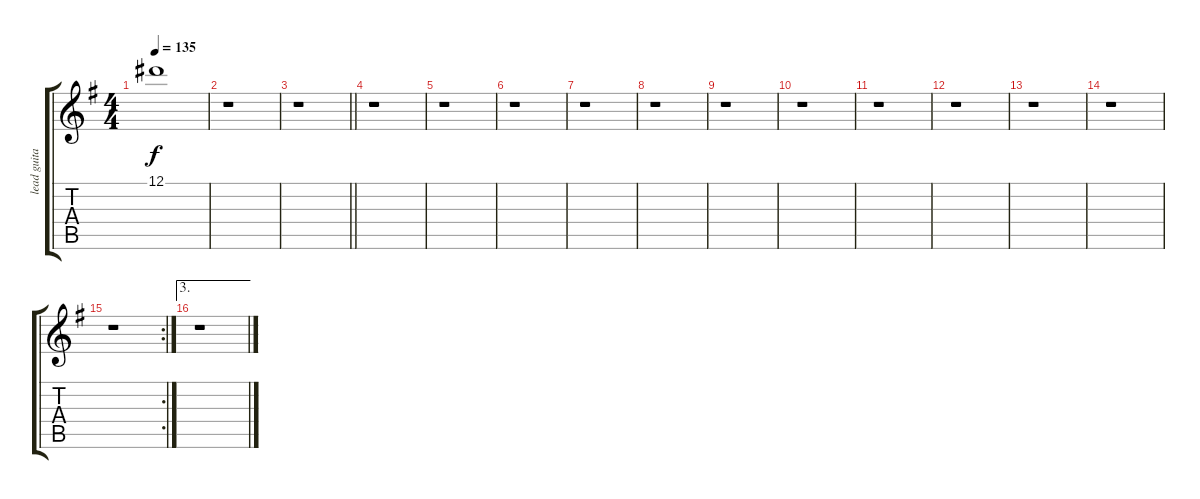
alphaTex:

\track ("lead guitar" "lead guita") {instrument distortionguitar}
\staff {score tabs}
\tuning (Eb4 Bb3 Gb3 Db3 Ab2 Eb2) {hide}
\ts (4 4)
\tempo 135
\clef g2
\ks eminor
12.1{t}.1{dy f} |
r.1 |
\barLineRight lightlight
r.1 |
r.1 |
r.1 |
r.1 |
r.1 |
r.1 |
r.1 |
r.1 |
r.1 |
r.1 |
r.1 |
r.1 |
\rc 2
r.1 |
\ae 3
r.1
